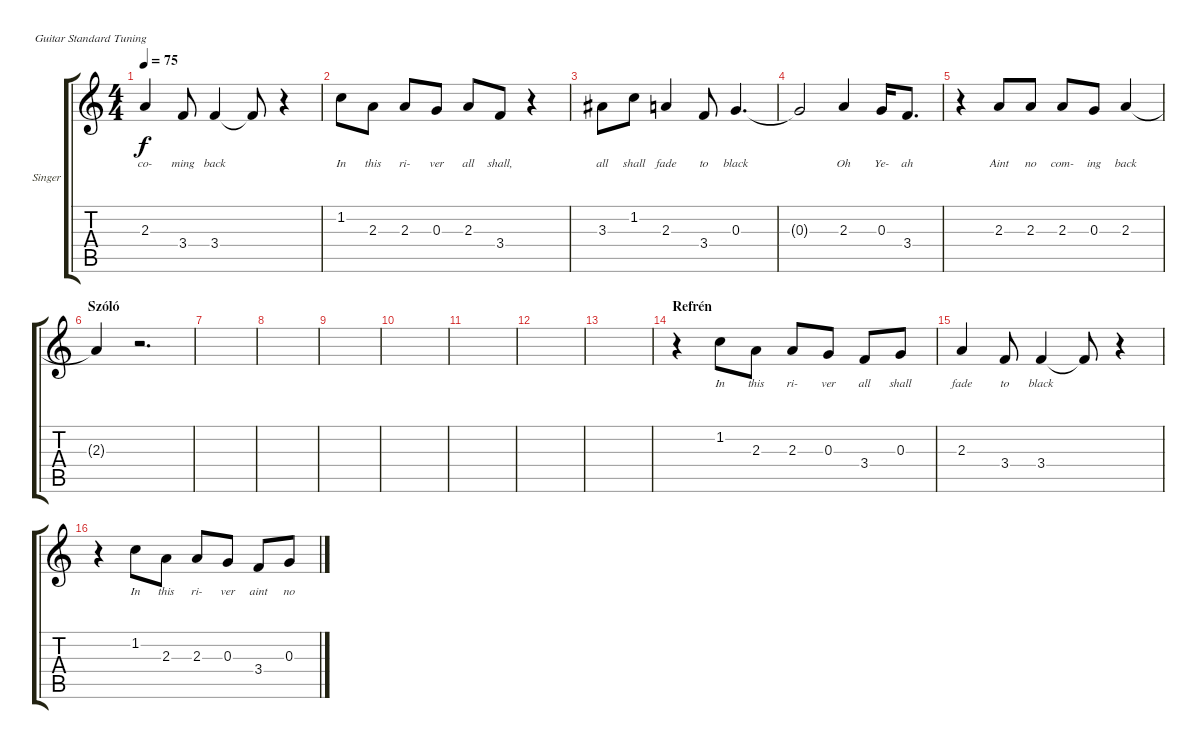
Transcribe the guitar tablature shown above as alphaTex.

\defaultSystemsLayout 4
\bracketExtendMode groupsimilarinstruments
\firstSystemTrackNameOrientation horizontal
\otherSystemsTrackNameOrientation horizontal
\track ("Zakk Wylde: Voice" "Singer") {instrument electricguitarclean}
\staff {score tabs}
\tuning (E4 B3 G3 D3 A2 E2)
\ts (4 4)
\tempo 75
\clef g2
\scale
0.333333
\ks c
2.3.4{lyrics (0 "co-") lyrics (1 "") lyrics (2 "") lyrics (3 "") lyrics (4 "") dy f} 3.4.8{lyrics (0 "ming") lyrics (1 "") lyrics (2 "") lyrics (3 "") lyrics (4 "")} 3.4.4{lyrics (0 "back") lyrics (1 "") lyrics (2 "") lyrics (3 "") lyrics (4 "")} 3.4{t}.8{lyrics (0 "") lyrics (1 "") lyrics (2 "") lyrics (3 "") lyrics (4 "")} r.4 |
\scale
0.333333 1.2.8{lyrics (0 "In") lyrics (1 "") lyrics (2 "") lyrics (3 "") lyrics (4 "")} 2.3.8{lyrics (0 "this") lyrics (1 "") lyrics (2 "") lyrics (3 "") lyrics (4 "")} 2.3.8{lyrics (0 "ri-") lyrics (1 "") lyrics (2 "") lyrics (3 "") lyrics (4 "")} 0.3.8{lyrics (0 "ver") lyrics (1 "") lyrics (2 "") lyrics (3 "") lyrics (4 "")} 2.3.8{lyrics (0 "all") lyrics (1 "") lyrics (2 "") lyrics (3 "") lyrics (4 "")} 3.4.8{lyrics (0 "shall,") lyrics (1 "") lyrics (2 "") lyrics (3 "") lyrics (4 "")} r.4 |
\scale
0.333333 3.3.8{lyrics (0 "all") lyrics (1 "") lyrics (2 "") lyrics (3 "") lyrics (4 "")} 1.2.8{lyrics (0 "shall") lyrics (1 "") lyrics (2 "") lyrics (3 "") lyrics (4 "")} 2.3.4{lyrics (0 "fade") lyrics (1 "") lyrics (2 "") lyrics (3 "") lyrics (4 "")} 3.4.8{lyrics (0 "to") lyrics (1 "") lyrics (2 "") lyrics (3 "") lyrics (4 "")} 0.3.4{d lyrics (0 "black") lyrics (1 "") lyrics (2 "") lyrics (3 "") lyrics (4 "")} |
\scale
0.333333 0.3{t}.2{lyrics (0 "") lyrics (1 "") lyrics (2 "") lyrics (3 "") lyrics (4 "")} 2.3.4{lyrics (0 "Oh") lyrics (1 "") lyrics (2 "") lyrics (3 "") lyrics (4 "")} 0.3.16{lyrics (0 "Ye-") lyrics (1 "") lyrics (2 "") lyrics (3 "") lyrics (4 "")} 3.4.8{d lyrics (0 "ah") lyrics (1 "") lyrics (2 "") lyrics (3 "") lyrics (4 "")} |
\scale
0.333333 r.4 2.3.8{lyrics (0 "Aint") lyrics (1 "") lyrics (2 "") lyrics (3 "") lyrics (4 "")} 2.3.8{lyrics (0 "no") lyrics (1 "") lyrics (2 "") lyrics (3 "") lyrics (4 "")} 2.3.8{lyrics (0 "com-") lyrics (1 "") lyrics (2 "") lyrics (3 "") lyrics (4 "")} 0.3.8{lyrics (0 "ing") lyrics (1 "") lyrics (2 "") lyrics (3 "") lyrics (4 "")} 2.3.4{lyrics (0 "back") lyrics (1 "") lyrics (2 "") lyrics (3 "") lyrics (4 "")} |
\section ("" "Szóló")
\scale
0.333333 2.3{t}.4{lyrics (0 "") lyrics (1 "") lyrics (2 "") lyrics (3 "") lyrics (4 "")} r.2{d} |
\scale
0.333333 |
\scale
0.333333 |
\scale
0.333333 |
\scale
0.333333 |
\scale
0.333333 |
\scale
0.333333 |
\scale
0.333333 |
\section ("" "Refrén")
\scale
0.333333 r.4 1.2.8{lyrics (0 "In") lyrics (1 "") lyrics (2 "") lyrics (3 "") lyrics (4 "")} 2.3.8{lyrics (0 "this") lyrics (1 "") lyrics (2 "") lyrics (3 "") lyrics (4 "")} 2.3.8{lyrics (0 "ri-") lyrics (1 "") lyrics (2 "") lyrics (3 "") lyrics (4 "")} 0.3.8{lyrics (0 "ver") lyrics (1 "") lyrics (2 "") lyrics (3 "") lyrics (4 "")} 3.4.8{lyrics (0 "all") lyrics (1 "") lyrics (2 "") lyrics (3 "") lyrics (4 "")} 0.3.8{lyrics (0 "shall") lyrics (1 "") lyrics (2 "") lyrics (3 "") lyrics (4 "")} |
\scale
0.333333 2.3.4{lyrics (0 "fade") lyrics (1 "") lyrics (2 "") lyrics (3 "") lyrics (4 "")} 3.4.8{lyrics (0 "to") lyrics (1 "") lyrics (2 "") lyrics (3 "") lyrics (4 "")} 3.4.4{lyrics (0 "black") lyrics (1 "") lyrics (2 "") lyrics (3 "") lyrics (4 "")} 3.4{t}.8{lyrics (0 "") lyrics (1 "") lyrics (2 "") lyrics (3 "") lyrics (4 "")} r.4 |
\scale
0.333333 r.4 1.2.8{lyrics (0 "In") lyrics (1 "") lyrics (2 "") lyrics (3 "") lyrics (4 "")} 2.3.8{lyrics (0 "this") lyrics (1 "") lyrics (2 "") lyrics (3 "") lyrics (4 "")} 2.3.8{lyrics (0 "ri-") lyrics (1 "") lyrics (2 "") lyrics (3 "") lyrics (4 "")} 0.3.8{lyrics (0 "ver") lyrics (1 "") lyrics (2 "") lyrics (3 "") lyrics (4 "")} 3.4.8{lyrics (0 "aint") lyrics (1 "") lyrics (2 "") lyrics (3 "") lyrics (4 "")} 0.3.8{lyrics (0 "no") lyrics (1 "") lyrics (2 "") lyrics (3 "") lyrics (4 "")}
